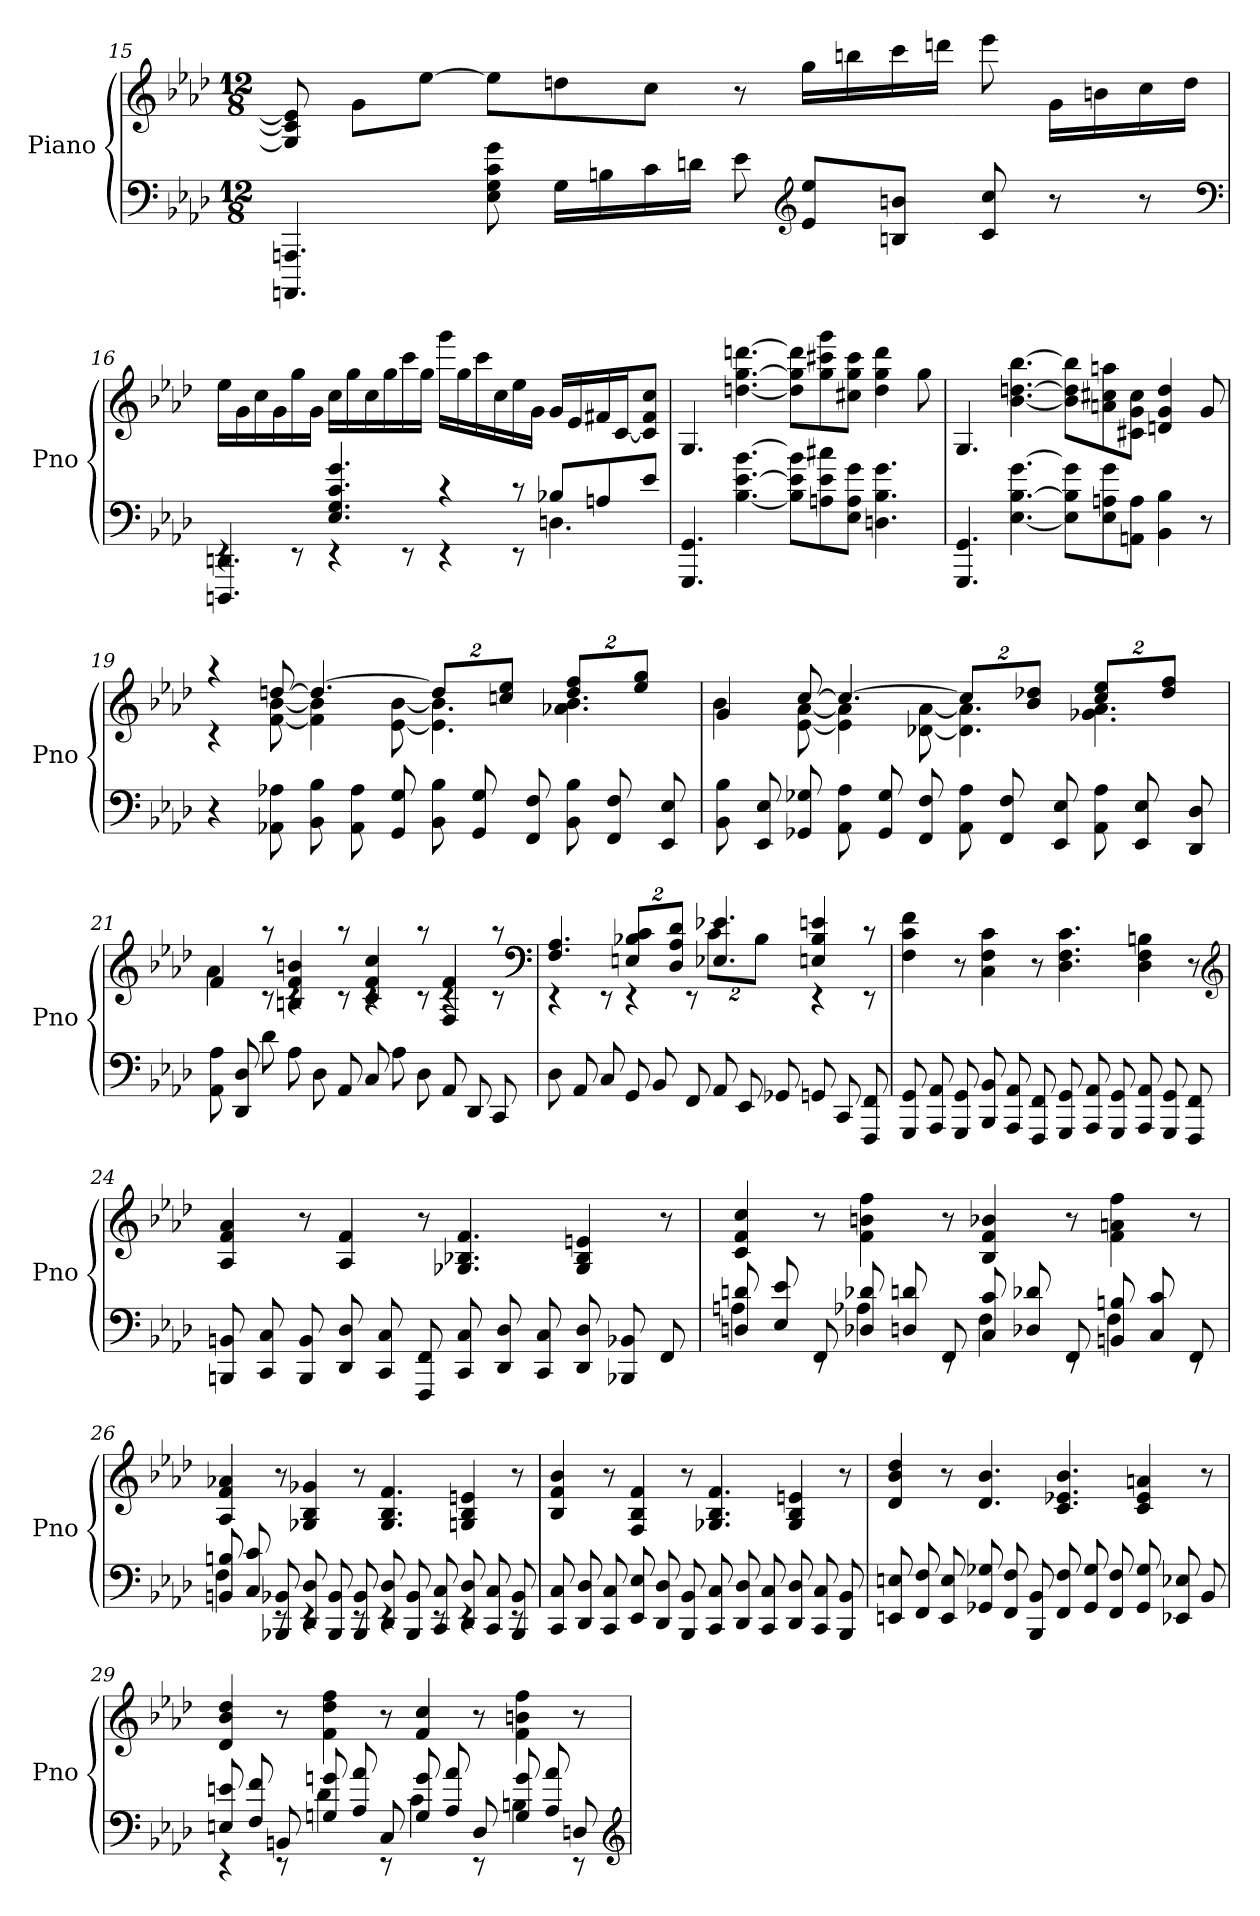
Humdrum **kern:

**kern	**kern
*part1	*part1
*staff2	*staff1
*I"Piano	*
*I'Pno	*
*clefF4	*clefG2
*k[b-e-a-d-]	*k[b-e-a-d-]
*f:	*f:
*M12/8	*M12/8
=15	=15
4.AAAAn 4.AAAn	8G] 8c] 8e-]
.	8gL
.	[8ee-J
8E- 8G 8c 8g	8ee-L]
16GLL	8ddn
16Bn	.
16c	8ccJ
16dnJJ	.
8e-	8r
*clefG2	*
8e- 8ee-L	16ggLL
.	16bbn
8Bn 8bnJ	16ccc
.	16dddnJJ
8c 8cc	8eee-
8r	16gLL
.	16bn
8r	16cc
.	16ddJJ
*clefF4	*
=16	=16
*^	*
4.DDDn 4.DDn	4rEE	16ee-LL
.	.	16g
.	.	16cc
.	.	16g
.	8rEE	16gg
.	.	16gJJ
4.E- 4.G 4.c 4.g	4rEE	16ccLL
.	.	16gg
.	.	16cc
.	.	16gg
.	8rEE	16ccc
.	.	16ggJJ
4rc	4rEE	16gggLL
.	.	16gg
.	.	16ccc
.	.	16cc
8rc	8rEE	16ee-
.	.	16gJJ
8B-XL	4.Dn	16gLL
.	.	16e-
8An	.	16f#X
.	.	[16cJ
8e-J	.	8c] 8f# 8ccJ
*v	*v	*
=17	=17
4.GGG 4.GG	4.G
[4.B- [4.e- [4.b-	[4.ddn [4.gg [4.dddn
8B-] 8e-] 8b-]L	8dd] 8gg] 8ddd]L
8An 8e- 8cc#X	8gg 8ccc#X 8ggg
8E- 8A 8gJ	8cc#X 8gg 8ccc#J
4.Dn 4.B- 4.g	4dd 4gg 4ddd
.	8gg
=18	=18
4.GGG 4.GG	4.G
[4.E- [4.B- [4.g	[4.b- [4.ddn [4.bb-
8E-] 8B-] 8g]L	8b-] 8dd] 8bb-]L
8E- 8An 8g	8an 8cc#X 8aan
8AAn 8AJ	8c#X 8g 8cc#J
4BB- 4B-	4dn 4g 4dd
8r	8g
=19	=19
*	*^
4r	4raa	4rc
8AA-X 8A-X	[8ddn	[8f [8b-
8BB- 8B-	4.dd_	4f] 4b-]
8AA- 8A-	.	.
8GG 8G	.	[8e- [8b-
8BB- 8B-	16%3ddL]	4.e-] 4.b-]
8GG 8G	.	.
.	16%3ccn 16%3ee-J	.
8FF 8F	.	.
8BB- 8B-	16%3dd 16%3ffL	4.a-X 4.b-
8FF 8F	.	.
.	16%3ee- 16%3ggJ	.
8EE- 8E-	.	.
=20	=20	=20
8BB- 8B-	4g	4b-
8EE- 8E-	.	.
8GG-X 8G-X	[8cc	[8e- [8a-
8AA- 8A-	4.cc_	4e-] 4a-]
8GG- 8G-	.	.
8FF 8F	.	[8d-X [8a-
8AA- 8A-	16%3ccL]	4.d-] 4.a-]
8FF 8F	.	.
.	16%3b- 16%3dd-XJ	.
8EE- 8E-	.	.
8AA- 8A-	16%3cc 16%3ee-L	4.g-X 4.a-
8EE- 8E-	.	.
.	16%3dd- 16%3ffJ	.
8DD- 8D-	.	.
=21	=21	=21
8AA- 8A-	4f	4a-
8DD- 8D-	.	.
8d-	8raa	8rc
8A-	4Bn 4f 4bn	4rc
8D-	.	.
8AA-	8raa	8rc
8C	4c 4f 4cc	4rc
8A-	.	.
8D-	8raa	8rc
8AA-	4F 4f	4rc
8DD-	.	.
8CC	8raa	8rc
*	*clefF4	*
=22	=22	=22
8D-	4.F 4.A-	4rEE
8AA-	.	.
8C	.	8rEE
8GG	16%3En 16%3B-X 16%3cL	4rEE
8BB-	.	.
.	16%3D- 16%3A- 16%3d-J	.
8FF	.	8rEE
8AA-	4.E-X 4.e-X	16%3cL
8EE-	.	.
.	.	16%3B-J
8GG-X	.	.
8GGn	4En 4B- 4en	4rEE
8CC	.	.
8FFF 8FF	8rc	8rEE
*	*v	*v
=23	=23
8GGG 8GG	4F 4c 4f
8AAA- 8AA-	.
8GGG 8GG	8r
8BBB- 8BB-	4C 4F 4c
8AAA- 8AA-	.
8FFF 8FF	8r
8GGG 8GG	4.D- 4.F 4.c
8AAA- 8AA-	.
8GGG 8GG	.
8AAA- 8AA-	4D- 4F 4Bn
8GGG 8GG	.
8FFF 8FF	8r
*	*clefG2
=24	=24
8BBBn 8BBn	4A- 4f 4a-
8CC 8C	.
8BBB 8BB	8r
8DD- 8D-	4A- 4f
8CC 8C	.
8FFF 8FF	8r
8CC 8C	4.G-X 4.B-X 4.f
8DD- 8D-	.
8CC 8C	.
8DD- 8D-	4G- 4B- 4en
8BBB-X 8BB-X	.
8FF	8r
=25	=25
*^	*
8Dn 8dn	4An	4c 4f 4cc
8E- 8e-	.	.
8FF	8rEE	8r
8D-X 8d-X	4A-X	4f 4bn 4ff
8Dn 8dn	.	.
8FF	8rEE	8r
8C 8c	4F	4B- 4f 4b-X
8D-X 8d-X	.	.
8FF	8rEE	8r
8BBn 8Bn	4F	4f 4an 4ff
8C 8c	.	.
8FF	8rEE	8r
=26	=26	=26
8BBn 8Bn	4F	4A- 4f 4a-X
8C 8c	.	.
8BBB-X 8BB-X	8rEE	8r
8DD- 8D-	4rEE	4G-X 4B- 4g-X
8BBB- 8BB-	.	.
8BBB- 8BB-	8rEE	8r
8DD- 8D-	4rEE	4.G- 4.B- 4.f
8BBB- 8BB-	.	.
8CC 8C	8rEE	.
8DD- 8D-	4rEE	4Gn 4B- 4en
8CC 8C	.	.
8BBB- 8BB-	8rEE	8r
*v	*v	*
=27	=27
8CC 8C	4B- 4f 4b-
8DD- 8D-	.
8CC 8C	8r
8EE- 8E-	4F 4B- 4f
8DD- 8D-	.
8BBB- 8BB-	8r
8CC 8C	4.G-X 4.B- 4.f
8DD- 8D-	.
8CC 8C	.
8DD- 8D-	4G- 4B- 4en
8CC 8C	.
8BBB- 8BB-	8r
=28	=28
8EEn 8En	4d- 4b- 4dd-
8FF 8F	.
8EE 8E	8r
8GG-X 8G-X	4.d- 4.b-
8FF 8F	.
8BBB- 8BB-	.
8FF 8F	4.c 4.e-X 4.b-
8GG- 8G-	.
8FF 8F	.
8GG- 8G-	4c 4e- 4an
8EE-X 8E-X	.
8BB-	8r
=29	=29
*^	*
8En 8en	4rEE	4d- 4b- 4dd-
8F 8f	.	.
8BBn	8rEE	8r
8Gn 8gn	4d-	4f 4dd- 4ff
8A- 8a-	.	.
8C	8rEE	8r
8G 8g	4c	4f 4cc
8A- 8a-	.	.
8D-	8rEE	8r
8G 8g	4Bn	4f 4bn 4ff
8A- 8a-	.	.
8Dn	8rEE	8r
*v	*v	*
*clefG2	*
=	=
*-	*-
